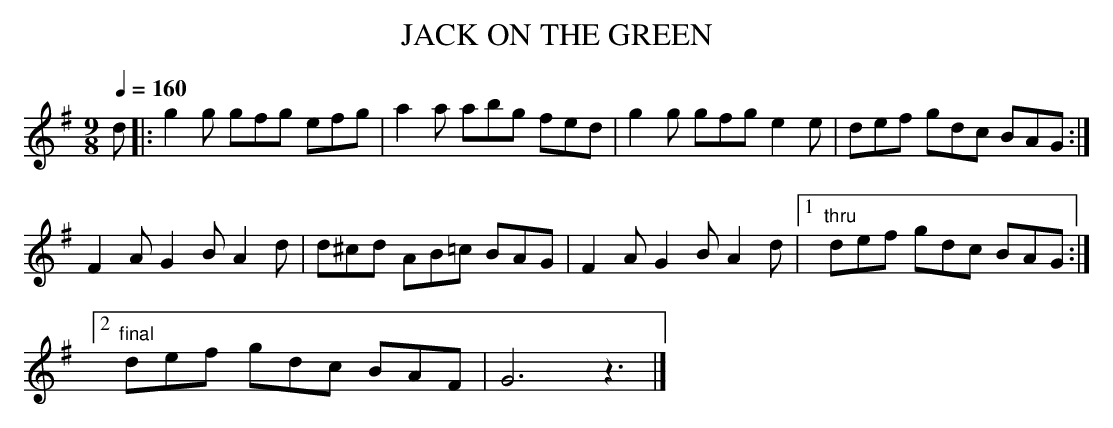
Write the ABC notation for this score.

X:1
T:JACK ON THE GREEN
Q:1/4=160
M:9/8
L:1/8
K:G
d|:g2g gfg efg|a2a abg fed|g2g gfg e2e|def gdc BAG:|
F2A G2B A2d|d^cd AB=c BAG|F2A G2B A2d|1 "thru"def gdc BAG:|
[2 "final"def gdc BAF|G6z3|]
